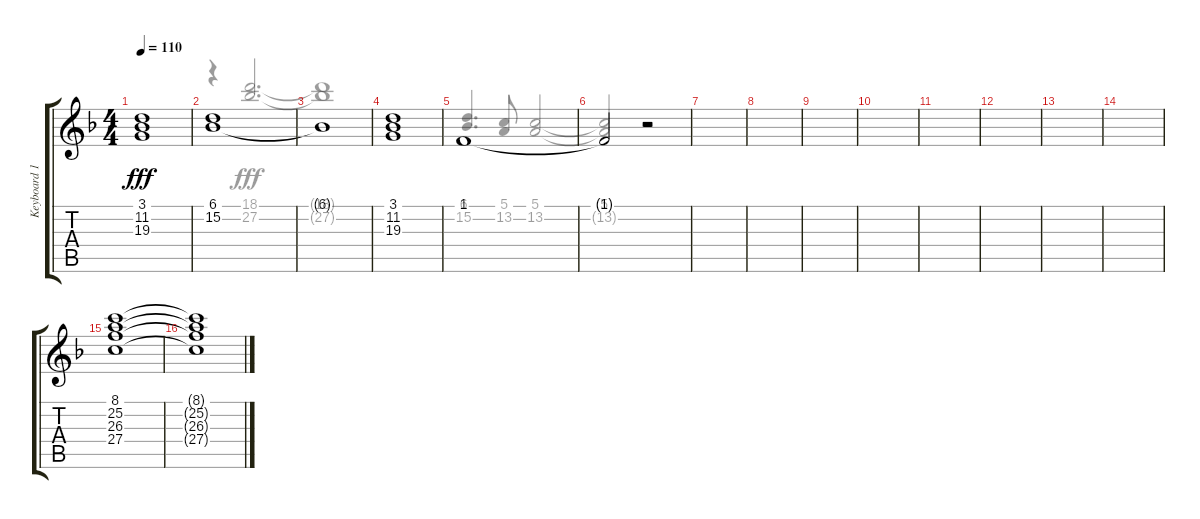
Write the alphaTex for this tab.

\track ("Keyboard 1" "Keyboard 1") {instrument pad4choir}
\staff {score tabs}
\tuning (E4 B3 G3 D3 A2 E2) {hide}
\voice
\ts (4 4)
\tempo 110
\clef g2
\ks f
(3.1{t} 11.2{t} 19.3{t}).1{dy fff} |
(6.1 15.2).1 |
6.1{t}.1 |
(3.1 11.2 19.3).1 |
1.1.1 |
1.1{t}.2 r.2 |
|
|
|
|
|
|
|
|
(8.1 25.2 26.3 27.4).1 |
(8.1{t} 25.2{t} 26.3{t} 27.4{t}).1
\voice
\clef g2
\ottava regular
\simile none
\ks f
|
r.4 (18.1 27.2).2{d beam Up} |
(18.1{t} 27.2{t}).1 |
|
(6.1 15.2).4{d beam Up} (5.1 13.2).8{beam Up} (5.1 13.2).2{beam Up} |
(5.1{t} 13.2{t}).2{beam Up} r.2 |
|
|
|
|
|
|
|
|
|
